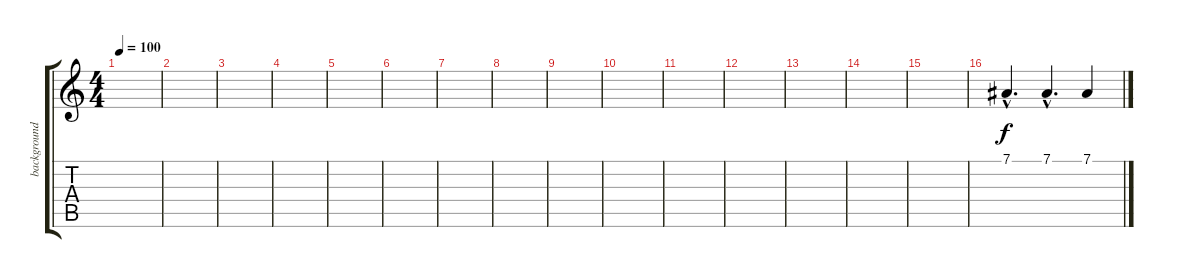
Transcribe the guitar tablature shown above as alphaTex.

\track ("background 3" "background") {instrument pad6metallic}
\staff {score tabs}
\tuning (Eb4 Bb3 Gb3 Db3 Ab2 Eb2) {hide}
\ts (4 4)
\tempo 100
\clef g2
\ks c
|
|
|
|
|
|
|
|
|
|
|
|
|
|
|
7.1{hac}.4{d volume 13 instrument electricguitarjazz} 7.1{hac}.4{d} 7.1.4
